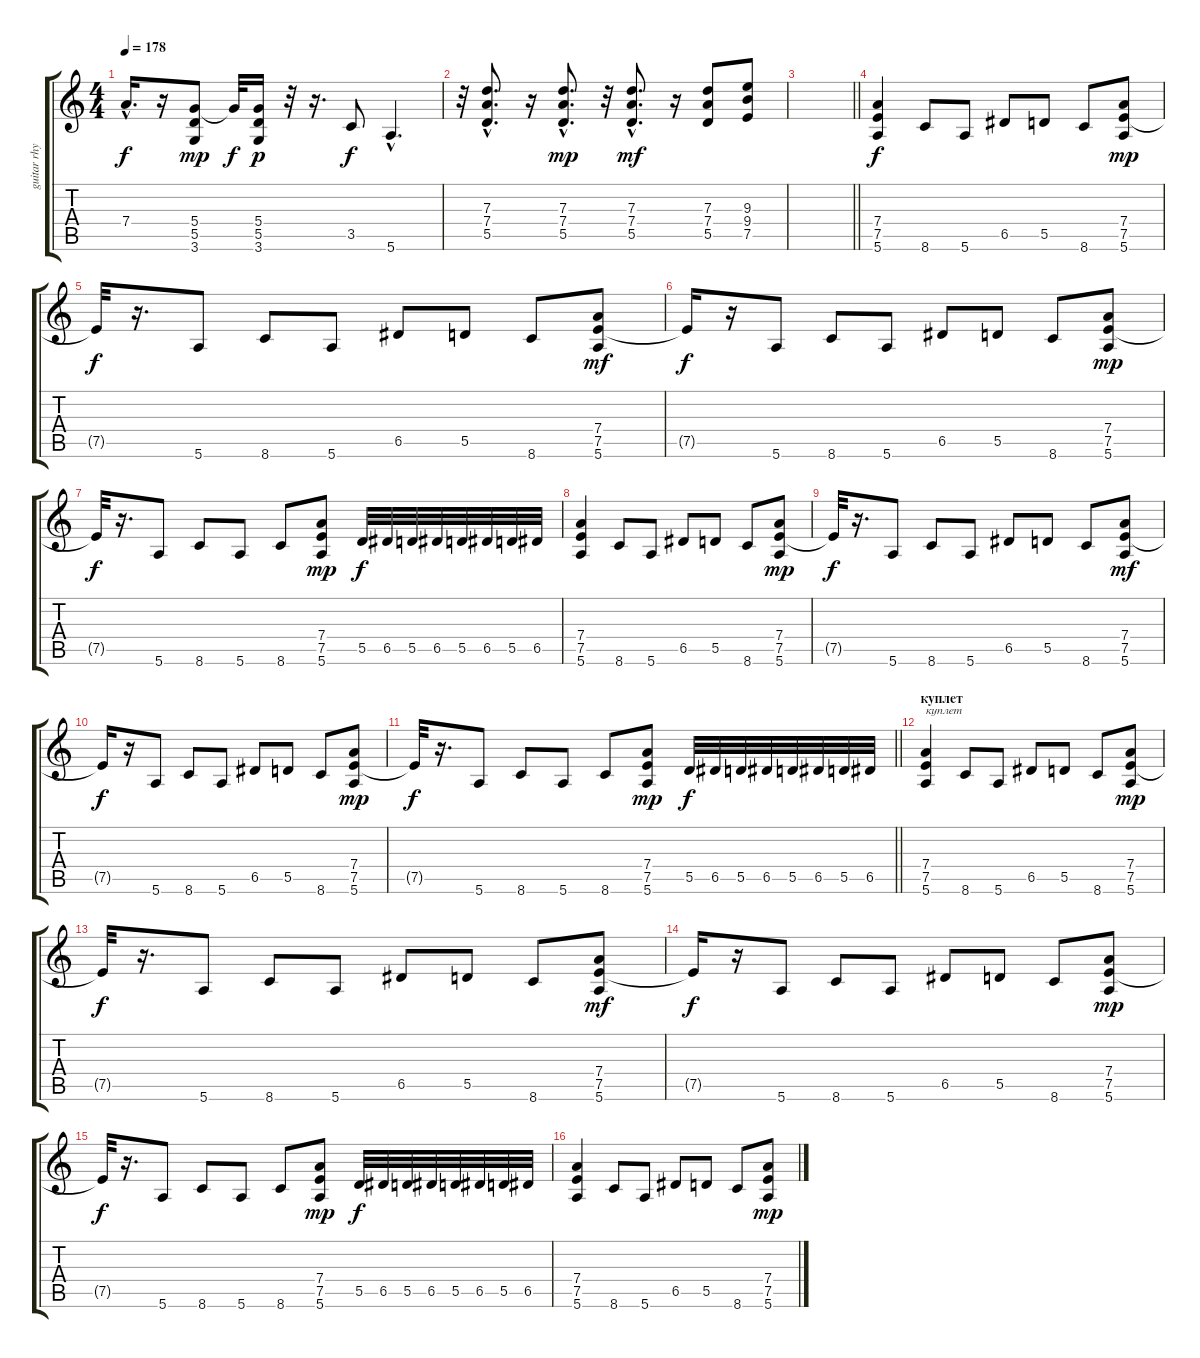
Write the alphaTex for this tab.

\track ("guitar rhythm" "guitar rhy") {instrument overdrivenguitar}
\staff {score tabs}
\tuning (E4 B3 G3 D3 A2 E2) {hide}
\ts (4 4)
\tempo 178
\clef g2
\ks c
7.4{hac t}.16{d dy f} r.16 (5.4 5.5 3.6).8{dy mp} 5.4{t}.32{dy f} (5.4 5.5 3.6).16{dy p} r.32 r.16{d} 3.5.8{dy f} 5.6{hac}.4{d} |
r.32 (7.3{hac} 7.4{hac} 5.5{hac}).8{d} r.16 (7.3 7.4{hac} 5.5{hac}).8{d dy mp} r.32 (7.3{hac} 7.4{hac} 5.5{hac}).8{d dy mf} r.16 (7.3 7.4 5.5).8 (9.3 9.4 7.5).8 |
\barLineRight lightlight
|
(7.4 7.5 5.6).4{dy f} 8.6.8 5.6.8 6.5.8 5.5.8 8.6.8 (7.4 7.5 5.6).8{dy mp} |
7.5{t}.32{dy f} r.16{d} 5.6.8 8.6.8 5.6.8 6.5.8 5.5.8 8.6.8 (7.4 7.5 5.6).8{dy mf} |
7.5{t}.16{dy f} r.16 5.6.8 8.6.8 5.6.8 6.5.8 5.5.8 8.6.8 (7.4 7.5 5.6).8{dy mp} |
7.5{t}.32{dy f} r.16{d} 5.6.8 8.6.8 5.6.8 8.6.8 (7.4 7.5 5.6).8{dy mp} 5.5.32{dy f} 6.5.32 5.5.32 6.5.32 5.5.32 6.5.32 5.5.32 6.5.32 |
(7.4 7.5 5.6).4 8.6.8 5.6.8 6.5.8 5.5.8 8.6.8 (7.4 7.5 5.6).8{dy mp} |
7.5{t}.32{dy f} r.16{d} 5.6.8 8.6.8 5.6.8 6.5.8 5.5.8 8.6.8 (7.4 7.5 5.6).8{dy mf} |
7.5{t}.16{dy f} r.16 5.6.8 8.6.8 5.6.8 6.5.8 5.5.8 8.6.8 (7.4 7.5 5.6).8{dy mp} |
\barLineRight lightlight
7.5{t}.32{dy f} r.16{d} 5.6.8 8.6.8 5.6.8 8.6.8 (7.4 7.5 5.6).8{dy mp} 5.5.32{dy f} 6.5.32 5.5.32 6.5.32 5.5.32 6.5.32 5.5.32 6.5.32 |
\section ("" "куплет")
(7.4 7.5 5.6).4{txt "куплет"} 8.6.8 5.6.8 6.5.8 5.5.8 8.6.8 (7.4 7.5 5.6).8{dy mp} |
7.5{t}.32{dy f} r.16{d} 5.6.8 8.6.8 5.6.8 6.5.8 5.5.8 8.6.8 (7.4 7.5 5.6).8{dy mf} |
7.5{t}.16{dy f} r.16 5.6.8 8.6.8 5.6.8 6.5.8 5.5.8 8.6.8 (7.4 7.5 5.6).8{dy mp} |
7.5{t}.32{dy f} r.16{d} 5.6.8 8.6.8 5.6.8 8.6.8 (7.4 7.5 5.6).8{dy mp} 5.5.32{dy f} 6.5.32 5.5.32 6.5.32 5.5.32 6.5.32 5.5.32 6.5.32 |
(7.4 7.5 5.6).4 8.6.8 5.6.8 6.5.8 5.5.8 8.6.8 (7.4 7.5 5.6).8{dy mp}
